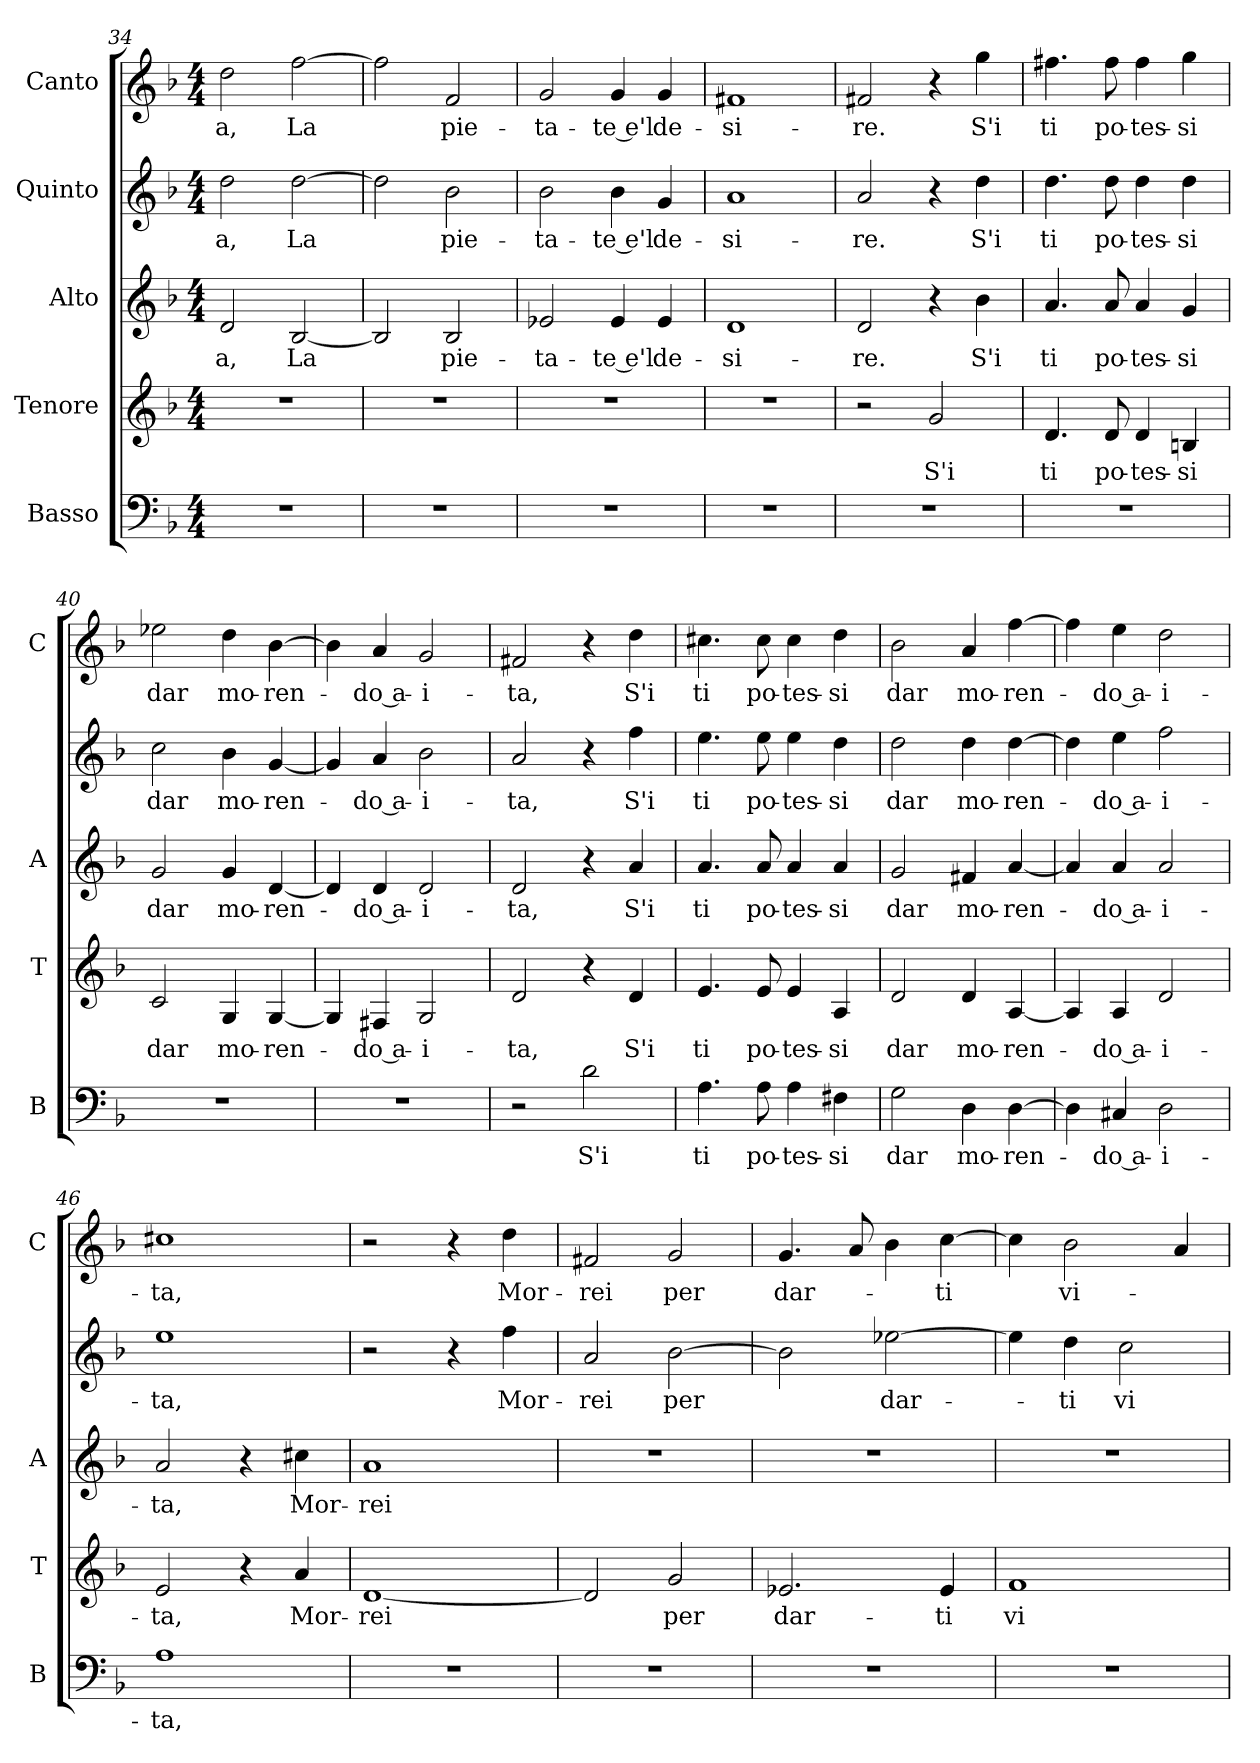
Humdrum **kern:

**kern	**text	**kern	**text	**kern	**text	**kern	**text	**kern	**text
*part5	*part5	*part4	*part4	*part3	*part3	*part2	*part2	*part1	*part1
*staff5	*staff5	*staff4	*staff4	*staff3	*staff3	*staff2	*staff2	*staff1	*staff1
*I"Basso	*	*I"Tenore	*	*I"Alto	*	*I"Quinto	*	*I"Canto	*
*I'B	*	*I'T	*	*I'A	*	*	*	*I'C	*
*clefF4	*	*clefG2	*	*clefG2	*	*clefG2	*	*clefG2	*
*k[b-]	*	*k[b-]	*	*k[b-]	*	*k[b-]	*	*k[b-]	*
*F:	*	*F:	*	*F:	*	*F:	*	*F:	*
*M4/4	*	*M4/4	*	*M4/4	*	*M4/4	*	*M4/4	*
=34	=34	=34	=34	=34	=34	=34	=34	=34	=34
!	!	!	!	!	!LO:LY:b	!	!LO:LY:b	!	!LO:LY:b
1r	.	1r	.	2d/	-a,	2dd\	-a,	2dd\	-a,
!	!	!	!	!	!LO:LY:b	!	!LO:LY:b	!	!LO:LY:b
.	.	.	.	[2B-/	La	[2dd\	La	[2ff\	La
=35	=35	=35	=35	=35	=35	=35	=35	=35	=35
1r	.	1r	.	2B-/]	.	2dd\]	.	2ff\]	.
!	!	!	!	!	!LO:LY:b	!	!LO:LY:b	!	!LO:LY:b
.	.	.	.	2B-/	pie-	2b-\	pie-	2f/	pie-
=36	=36	=36	=36	=36	=36	=36	=36	=36	=36
!	!	!	!	!	!LO:LY:b	!	!LO:LY:b	!	!LO:LY:b
1r	.	1r	.	2e-X/	-ta-	2b-\	-ta-	2g/	-ta-
!	!	!	!	!	!LO:LY:b	!	!LO:LY:b	!	!LO:LY:b
.	.	.	.	4e-/	-te e'l	4b-\	-te e'l	4g/	-te e'l
!	!	!	!	!	!LO:LY:b	!	!LO:LY:b	!	!LO:LY:b
.	.	.	.	4e-/	de-	4g/	de-	4g/	de-
=37	=37	=37	=37	=37	=37	=37	=37	=37	=37
!	!	!	!	!	!LO:LY:b	!	!LO:LY:b	!	!LO:LY:b
1r	.	1r	.	1d	-si-	1a	-si-	1f#X	-si-
!!LO:PB:g=z
=38	=38	=38	=38	=38	=38	=38	=38	=38	=38
!	!	!	!	!	!LO:LY:b	!	!LO:LY:b	!	!LO:LY:b
1r	.	2r	.	2d/	-re.	2a/	-re.	2f#X/	-re.
!	!	!	!LO:LY:b	!	!	!	!	!	!
.	.	2g/	S'i	4r	.	4r	.	4r	.
!	!	!	!	!	!LO:LY:b	!	!LO:LY:b	!	!LO:LY:b
.	.	.	.	4b-\	S'i	4dd\	S'i	4gg\	S'i
=39	=39	=39	=39	=39	=39	=39	=39	=39	=39
!	!	!	!LO:LY:b	!	!LO:LY:b	!	!LO:LY:b	!	!LO:LY:b
1r	.	4.d/	ti	4.a/	ti	4.dd\	ti	4.ff#X\	ti
!	!	!	!LO:LY:b	!	!LO:LY:b	!	!LO:LY:b	!	!LO:LY:b
.	.	8d/	po-	8a/	po-	8dd\	po-	8ff#\	po-
!	!	!	!LO:LY:b	!	!LO:LY:b	!	!LO:LY:b	!	!LO:LY:b
.	.	4d/	-tes-	4a/	-tes-	4dd\	-tes-	4ff#\	-tes-
!	!	!	!LO:LY:b	!	!LO:LY:b	!	!LO:LY:b	!	!LO:LY:b
.	.	4Bn/	-si	4g/	-si	4dd\	-si	4gg\	-si
=40	=40	=40	=40	=40	=40	=40	=40	=40	=40
!	!	!	!LO:LY:b	!	!LO:LY:b	!	!LO:LY:b	!	!LO:LY:b
1r	.	2c/	dar	2g/	dar	2cc\	dar	2ee-X\	dar
!	!	!	!LO:LY:b	!	!LO:LY:b	!	!LO:LY:b	!	!LO:LY:b
.	.	4G/	mo-	4g/	mo-	4b-\	mo-	4dd\	mo-
!	!	!	!LO:LY:b	!	!LO:LY:b	!	!LO:LY:b	!	!LO:LY:b
.	.	[4G/	-ren-	[4d/	-ren-	[4g/	-ren-	[4b-\	-ren-
=41	=41	=41	=41	=41	=41	=41	=41	=41	=41
1r	.	4G/]	.	4d/]	.	4g/]	.	4b-\]	.
!	!	!	!LO:LY:b	!	!LO:LY:b	!	!LO:LY:b	!	!LO:LY:b
.	.	4F#X/	-do a-	4d/	-do a-	4a/	-do a-	4a/	-do a-
!	!	!	!LO:LY:b	!	!LO:LY:b	!	!LO:LY:b	!	!LO:LY:b
.	.	2G/	-i-	2d/	-i-	2b-\	-i-	2g/	-i-
=42	=42	=42	=42	=42	=42	=42	=42	=42	=42
!	!	!	!LO:LY:b	!	!LO:LY:b	!	!LO:LY:b	!	!LO:LY:b
2r	.	2d/	-ta,	2d/	-ta,	2a/	-ta,	2f#X/	-ta,
!	!LO:LY:b	!	!	!	!	!	!	!	!
2d\	S'i	4r	.	4r	.	4r	.	4r	.
!	!	!	!LO:LY:b	!	!LO:LY:b	!	!LO:LY:b	!	!LO:LY:b
.	.	4d/	S'i	4a/	S'i	4ff\	S'i	4dd\	S'i
=43	=43	=43	=43	=43	=43	=43	=43	=43	=43
!	!LO:LY:b	!	!LO:LY:b	!	!LO:LY:b	!	!LO:LY:b	!	!LO:LY:b
4.A\	ti	4.e/	ti	4.a/	ti	4.ee\	ti	4.cc#X\	ti
!	!LO:LY:b	!	!LO:LY:b	!	!LO:LY:b	!	!LO:LY:b	!	!LO:LY:b
8A\	po-	8e/	po-	8a/	po-	8ee\	po-	8cc#\	po-
!	!LO:LY:b	!	!LO:LY:b	!	!LO:LY:b	!	!LO:LY:b	!	!LO:LY:b
4A\	-tes-	4e/	-tes-	4a/	-tes-	4ee\	-tes-	4cc#\	-tes-
!	!LO:LY:b	!	!LO:LY:b	!	!LO:LY:b	!	!LO:LY:b	!	!LO:LY:b
4F#X\	-si	4A/	-si	4a/	-si	4dd\	-si	4dd\	-si
=44	=44	=44	=44	=44	=44	=44	=44	=44	=44
!	!LO:LY:b	!	!LO:LY:b	!	!LO:LY:b	!	!LO:LY:b	!	!LO:LY:b
2G\	dar	2d/	dar	2g/	dar	2dd\	dar	2b-\	dar
!	!LO:LY:b	!	!LO:LY:b	!	!LO:LY:b	!	!LO:LY:b	!	!LO:LY:b
4D\	mo-	4d/	mo-	4f#X/	mo-	4dd\	mo-	4a/	mo-
!	!LO:LY:b	!	!LO:LY:b	!	!LO:LY:b	!	!LO:LY:b	!	!LO:LY:b
[4D\	-ren-	[4A/	-ren-	[4a/	-ren-	[4dd\	-ren-	[4ff\	-ren-
=45	=45	=45	=45	=45	=45	=45	=45	=45	=45
4D\]	.	4A/]	.	4a/]	.	4dd\]	.	4ff\]	.
!	!LO:LY:b	!	!LO:LY:b	!	!LO:LY:b	!	!LO:LY:b	!	!LO:LY:b
4C#X/	-do a-	4A/	-do a-	4a/	-do a-	4ee\	-do a-	4ee\	-do a-
!	!LO:LY:b	!	!LO:LY:b	!	!LO:LY:b	!	!LO:LY:b	!	!LO:LY:b
2D\	-i-	2d/	-i-	2a/	-i-	2ff\	-i-	2dd\	-i-
!!LO:LB:g=z
=46	=46	=46	=46	=46	=46	=46	=46	=46	=46
!	!LO:LY:b	!	!LO:LY:b	!	!LO:LY:b	!	!LO:LY:b	!	!LO:LY:b
1A	-ta,	2e/	-ta,	2a/	-ta,	1ee	-ta,	1cc#X	-ta,
.	.	4r	.	4r	.	.	.	.	.
!	!	!	!LO:LY:b	!	!LO:LY:b	!	!	!	!
.	.	4a/	Mor-	4cc#X\	Mor-	.	.	.	.
=47	=47	=47	=47	=47	=47	=47	=47	=47	=47
!	!	!	!LO:LY:b	!	!LO:LY:b	!	!	!	!
1r	.	[1d	-rei	1a	-rei	2r	.	2r	.
.	.	.	.	.	.	4r	.	4r	.
!	!	!	!	!	!	!	!LO:LY:b	!	!LO:LY:b
.	.	.	.	.	.	4ff\	Mor-	4dd\	Mor-
=48	=48	=48	=48	=48	=48	=48	=48	=48	=48
!	!	!	!	!	!	!	!LO:LY:b	!	!LO:LY:b
1r	.	2d/]	.	1r	.	2a/	-rei	2f#X/	-rei
!	!	!	!LO:LY:b	!	!	!	!LO:LY:b	!	!LO:LY:b
.	.	2g/	per	.	.	[2b-\	per	2g/	per
=49	=49	=49	=49	=49	=49	=49	=49	=49	=49
!	!	!	!LO:LY:b	!	!	!	!	!	!LO:LY:b
1r	.	2.e-X/	dar-	1r	.	2b-\]	.	4.g/	dar-
.	.	.	.	.	.	.	.	8a/	.
!	!	!	!	!	!	!	!LO:LY:b	!	!
.	.	.	.	.	.	[2ee-X\	dar-	4b-\	.
!	!	!	!LO:LY:b	!	!	!	!	!	!LO:LY:b
.	.	4e-/	-ti	.	.	.	.	[4cc\	-ti
=50	=50	=50	=50	=50	=50	=50	=50	=50	=50
!	!	!	!LO:LY:b	!	!	!	!	!	!
1r	.	1f	vi-	1r	.	4ee-\]	.	4cc\]	.
!	!	!	!	!	!	!	!LO:LY:b	!	!LO:LY:b
.	.	.	.	.	.	4dd\	-ti	2b-\	vi-
!	!	!	!	!	!	!	!LO:LY:b	!	!
.	.	.	.	.	.	2cc\	vi-	.	.
.	.	.	.	.	.	.	.	4a/	.
=	=	=	=	=	=	=	=	=	=
*-	*-	*-	*-	*-	*-	*-	*-	*-	*-
